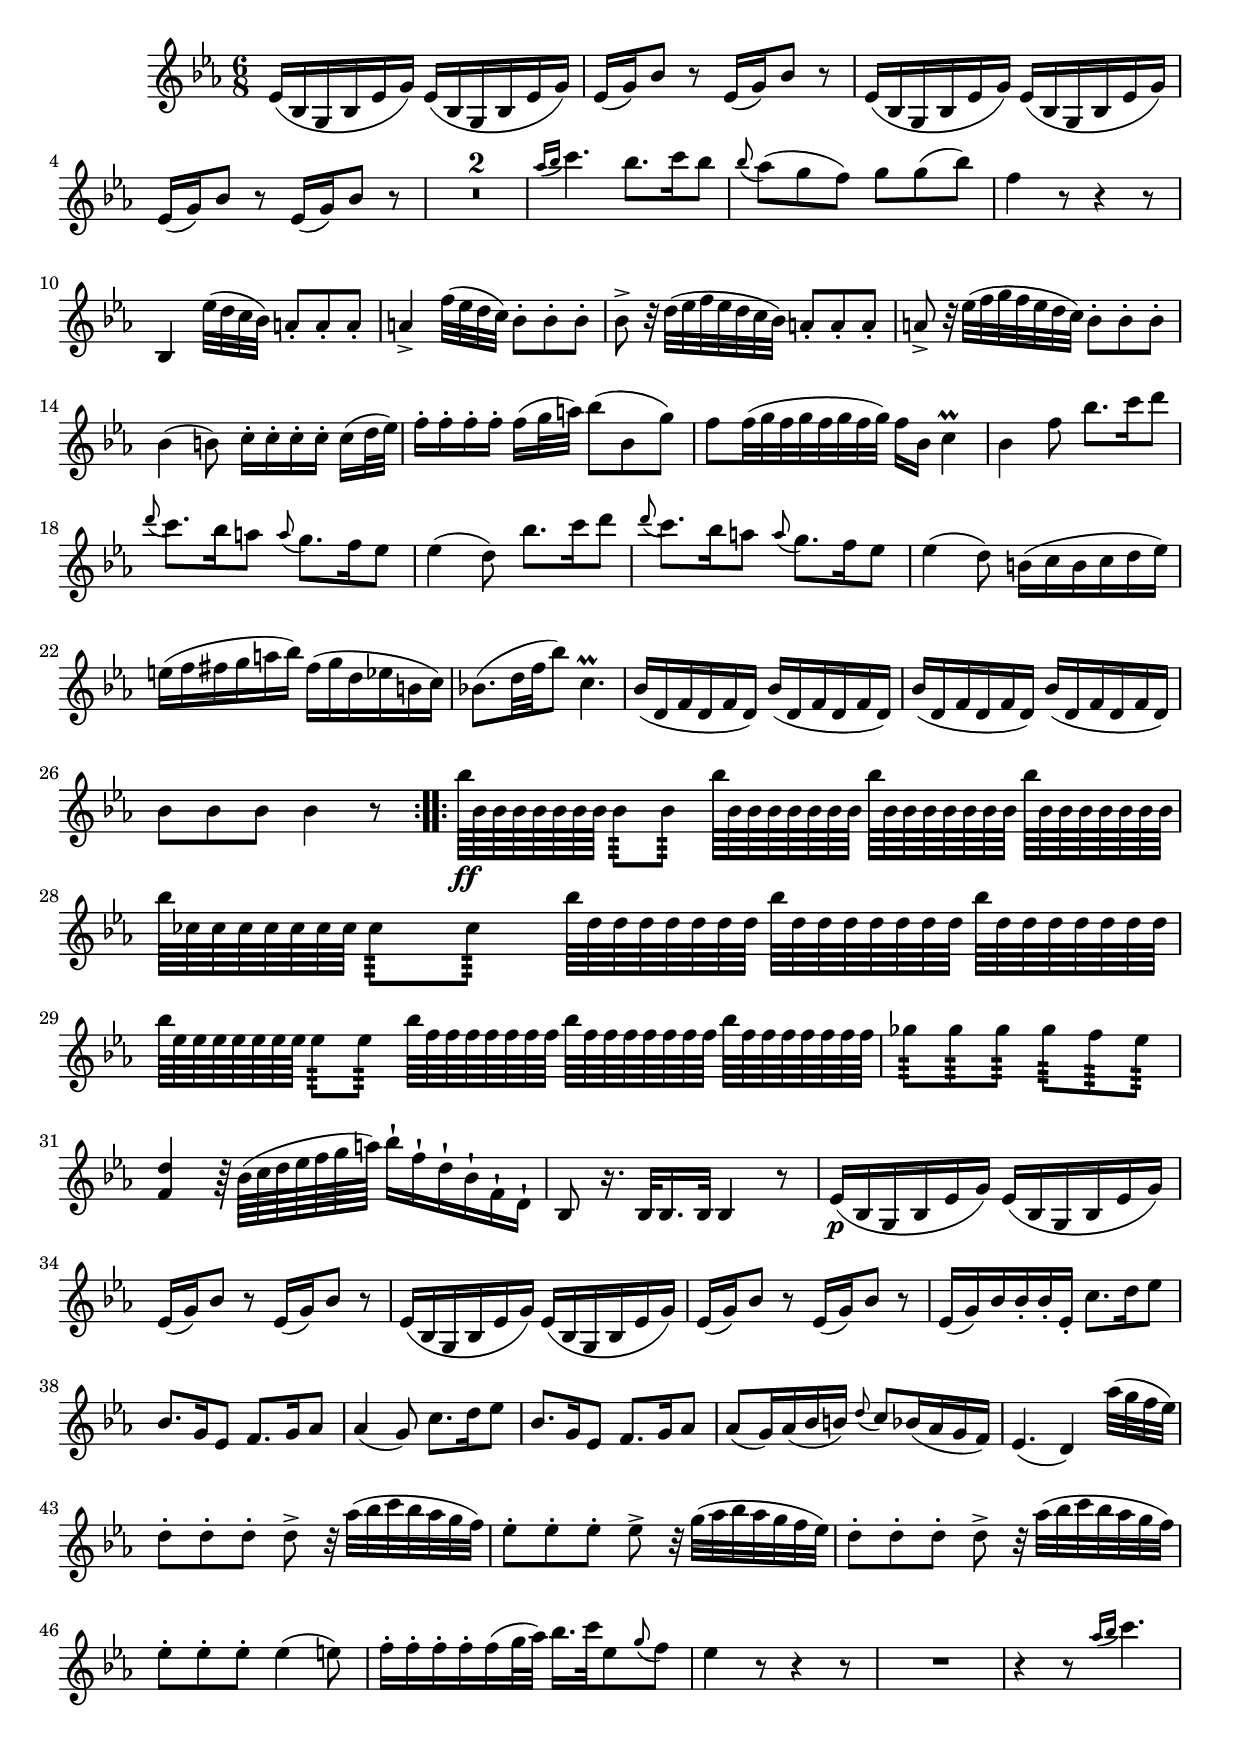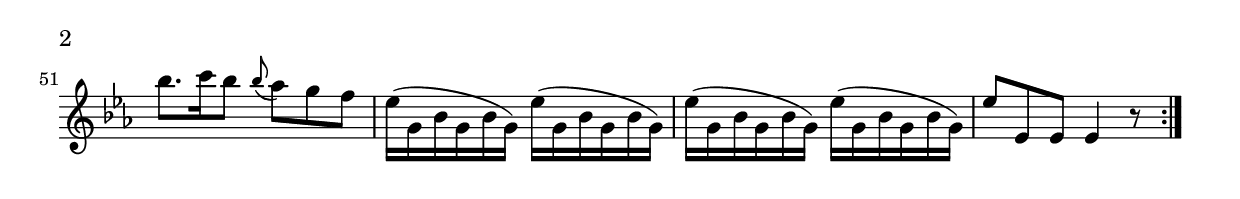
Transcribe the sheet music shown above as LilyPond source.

\version "2.10.25"      %Gossec - Symphonie si b�mol
                        %Violon1 - 2e mvt  
\relative c''{
\clef treble
\key ees \major
\time 6/8




ees,16( bes g bes ees g) ees( bes g bes ees g)
ees( g) bes8 r ees,16( g) bes8 r
ees,16( bes g bes ees g) ees( bes g bes ees g)
ees( g) bes8 r ees,16( g) bes8 r
\set Score.skipBars = ##t R2. * 2
%
\appoggiatura {aes'16[ bes]} c4. bes8. c16 bes8
\appoggiatura bes8 aes( g f) g g( bes)
f4 r8 r4 r8
bes,,4 ees'32( d c bes) a8-. a-. a-.
a4-> f'32( ees d c) bes8-. bes-. bes-.
bes-> r32 d( ees f ees d c bes) a8-. a-. a-.
a-> r32 ees'( f g f ees d c) bes8-. bes-. bes-.
bes4( b8) c16-.[ c-. c-. c-.] c( d32 ees)
f16-.[ f-. f-. f-.] f( g32 a) bes8( bes, g')
f f32( g f g f g f g) f16 bes, c4\prall
bes f'8 bes8. c16 d8
\appoggiatura d8 c8. bes16 a8 \appoggiatura a g8. f16 ees8
ees4( d8) bes'8. c16 d8
\appoggiatura d8 c8. bes16 a8 \appoggiatura a g8. f16 ees8
ees4( d8) b16( c b c d ees)
e( f fis g a bes) fis( g d ees b c)    % SIEBER: 10e double-croche, e b�carre
bes!8.( d32 f bes8) c,4.\prall
bes16( d, f d f d) bes'16( d, f d f d)
bes'16( d, f d f d) bes'16( d, f d f d)
bes'8 bes bes bes4 r8 \bar ":|:"
bes'64\ff[ bes, bes bes bes bes bes bes] bes8:64 bes: \repeat unfold 3 {bes'64[ bes, bes bes bes bes bes bes]}
bes'[ ces, ces ces ces ces ces ces] ces8:64 ces: \repeat unfold 3 {bes'64[ d, d d d d d d]}
bes'[ ees, ees ees ees ees ees ees] ees8:64 ees: bes'64[ f f f f f f f] \repeat unfold 2 {bes[ f f f f f f f]}
ges8:64 ges: ges: ges: f: ees:
<f, d'>4 r64 bes( c d ees f g a) bes16-| f-| d-| bes-| f-| d-|    % SIEBER: r32 bes( c d ees f g a)
bes8 r16. bes32 bes16. bes32 bes4 r8     % SIEBER: bes8. bes16 bes8. bes16 bes4 r8    COPIE RYTHME DES BASSES
ees16\p( bes g bes ees g) ees( bes g bes ees g)
ees( g) bes8 r ees,16( g) bes8 r
ees,16( bes g bes ees g) ees( bes g bes ees g)
ees( g) bes8 r ees,16( g) bes8 r
ees,16( g) bes bes-. bes-. ees,-. c'8. d16 ees8
bes8. g16 ees8 f8. g16 aes8
aes4( g8) c8. d16 ees8
bes8. g16 ees8 f8. g16 aes8
aes( g16) aes( bes b) \appoggiatura d8 c8 bes16( aes g f)
ees4.( d4) aes''32( g f ees)
d8-. d-. d-. d-> r32 aes'( bes c bes aes g f)
ees8-. ees-. ees-. ees-> r32 g( aes bes aes g f ees)
d8-. d-. d-. d-> r32 aes'( bes c bes aes g f)
ees8-. ees-. ees-. ees4( e8)
f16-. f-. f-. f-. f( g32 aes) bes16. c32 ees,8 \appoggiatura g f
ees4 r8 r4 r8
R2.
r4 r8 \appoggiatura {aes16[ bes]} c4.
bes8. c16 bes8 \appoggiatura bes aes g f
ees16( g, bes g bes g) ees'16( g, bes g bes g) 
ees'16( g, bes g bes g) ees'16( g, bes g bes g) 
ees'8 ees, ees ees4 r8 \bar ":|" 
}
